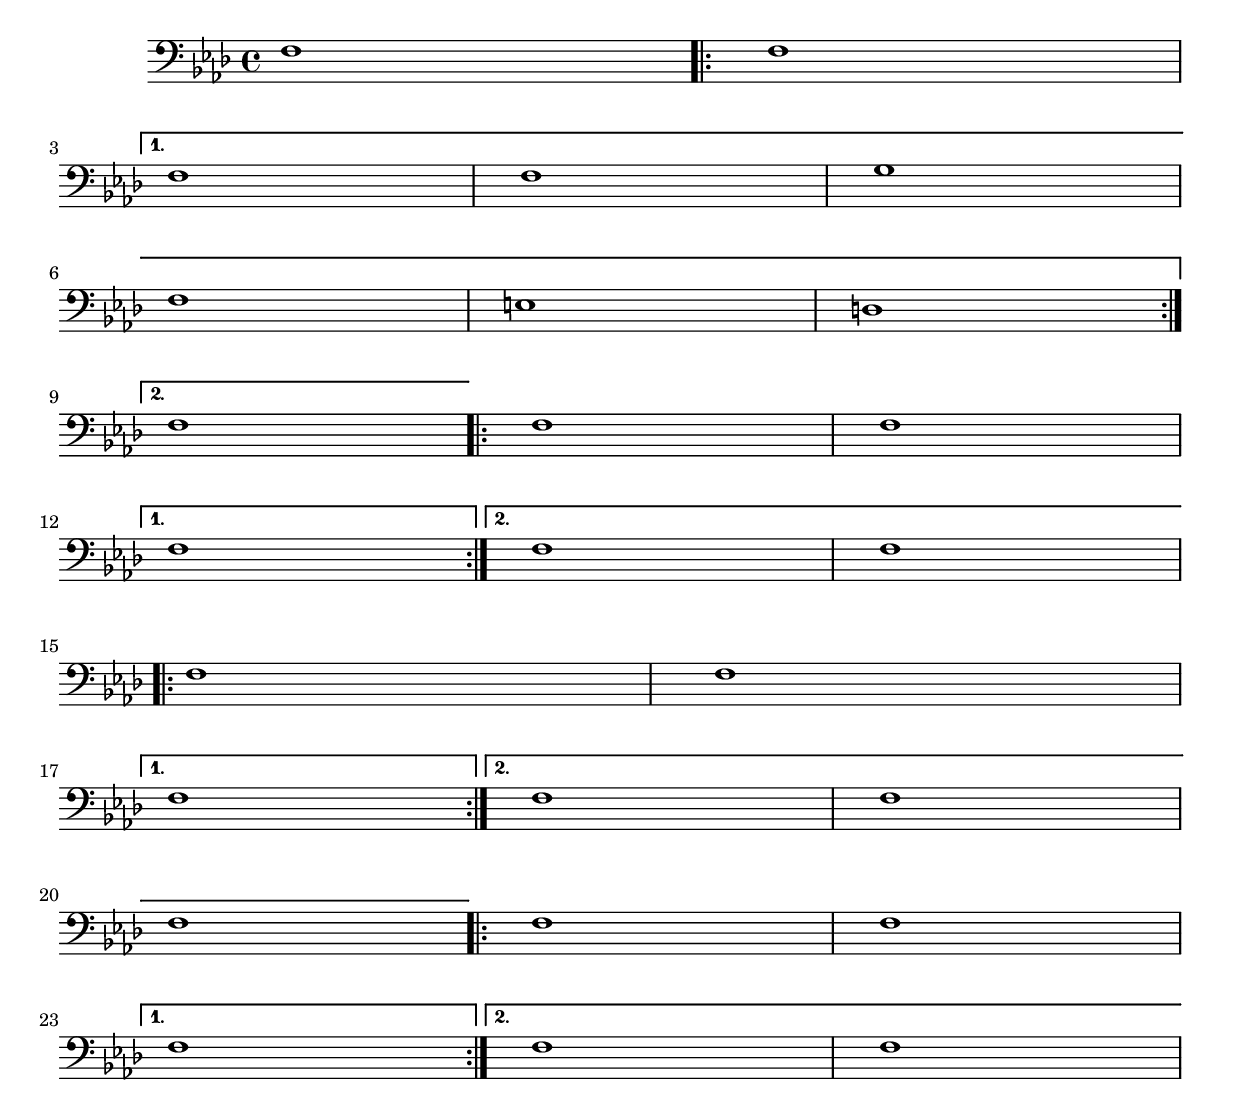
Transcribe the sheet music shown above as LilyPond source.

\version "2.6.0"

\header {
  texidoc ="Broken volta spanners behave correctly at their left edge in all cases."

}

\layout { raggedright =##t }

%{


I recently discovered that although the following patch seemed to fix
the original complaint that it causes other problems (the following
tests were done in 1.3.116.

I have attached a file which has several break-volta interactions.

With the test file and unmodified 1.3.116 I see the following:

Bar 3 - 1st volta spanner centered on first note - prefer it to start
closer to key signature (can live with this)
Bar 6 - 1st volta continuation - perfect
Bar 9 - 2nd volta spanner starts on left edge of key signature - prefer
it to start right of key signature
Bar 12 	1st volta starts between first two slurred notes in measure -
this is not acceptable
Bar 17	like above with hairpin.
Bar 23	like above (I had expected this to be OK)
Bar 20	2nd volta continuation perfect

With the test file and 1.3.116 modified as below I see the following:

Bar 3	Perfect
Bar 6	1st volta continuation starts with staff - oops
Bar 9  	2nd volta starts on papers left margin - OOPS!
Bar 12	Perfect
Bar 17 	Perfect
Bar 20	2nd volta continuation starts with staff - oops
Bar 23	Perfect

%}

voiceB =  {
  \clef bass
  \set Staff.instrument = "Bass"
  \set Staff.instr = "B"
  \key f \minor 
  \time 4/4  
  f1
  \repeat  volta 2
  {
    f1    \break
  }
  \alternative
  {
    { 	
      f1 f g \break   
      f e d  \break   
    }
    {   
      f1      | 
    }
  }
}
voiceC =  {
  \repeat volta 2
  {
    f f 
    \break
  }
  \alternative
  {
    f
    { f f }
  }
}

voiceD =  {
  \repeat volta 2
  {
    f f 
    \break
  }
  \alternative
  {
    {	f
      }
    {	f f \break f 
      }
  }
}
voiceE =  {
  \repeat volta 2
  {
    f f\break
  }
  \alternative
  {
    {	
      f

    }
    {	
      f f 
    }
  }
}

<<


  \new Staff
  {
    \voiceB 
    \voiceC
    \break
    \voiceD
    \voiceE
  }

>>



